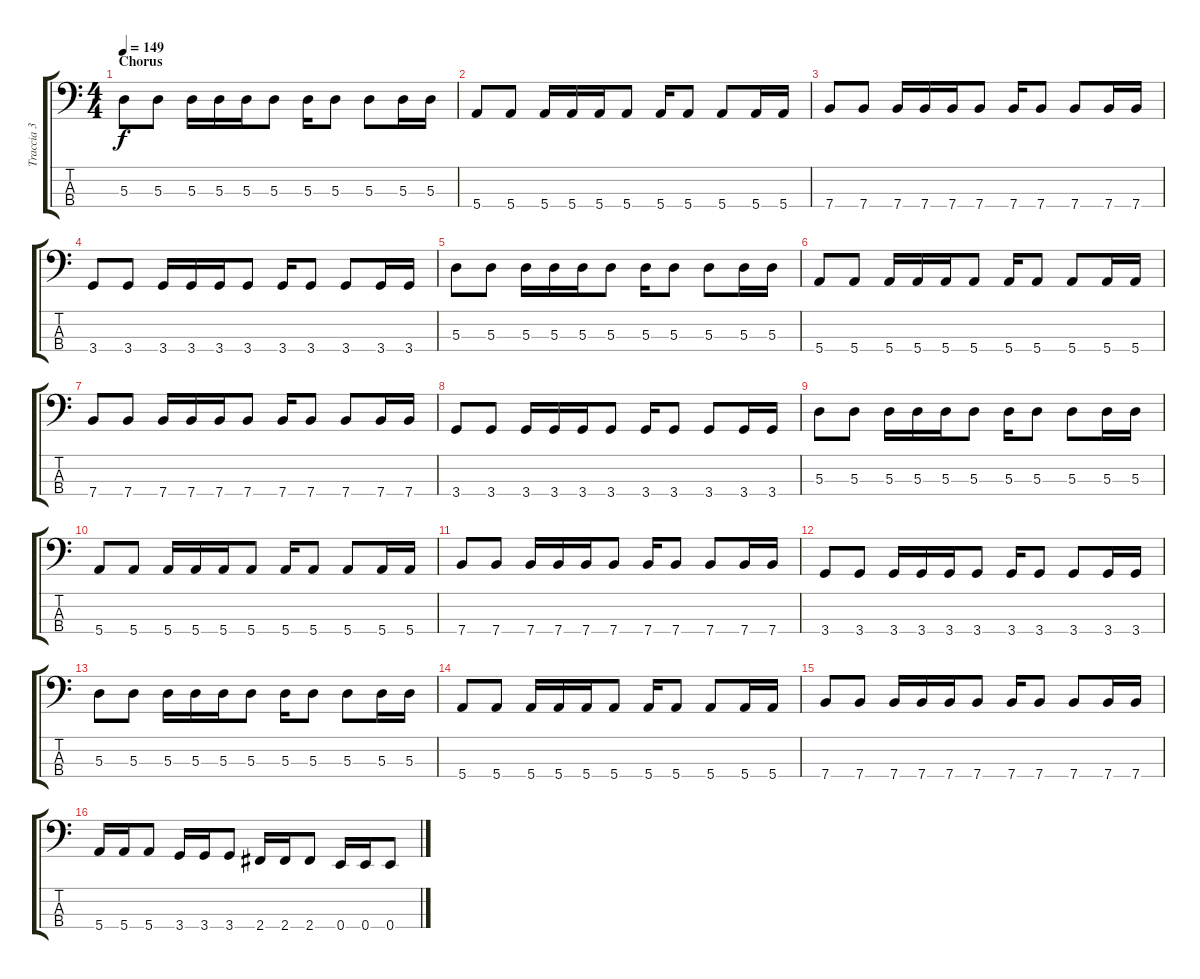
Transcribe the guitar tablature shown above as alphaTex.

\track ("Traccia 3" "Traccia 3") {instrument electricbassfinger}
\staff {score tabs}
\tuning (G2 D2 A1 E1) {hide}
\ts (4 4)
\section ("" "Chorus")
\tempo 149
\clef f4
\ks c
5.3.8{dy f} 5.3.8 5.3.16 5.3.16 5.3.16 5.3.8 5.3.16 5.3.8 5.3.8 5.3.16 5.3.16 |
5.4.8 5.4.8 5.4.16 5.4.16 5.4.16 5.4.8 5.4.16 5.4.8 5.4.8 5.4.16 5.4.16 |
7.4.8 7.4.8 7.4.16 7.4.16 7.4.16 7.4.8 7.4.16 7.4.8 7.4.8 7.4.16 7.4.16 |
3.4.8 3.4.8 3.4.16 3.4.16 3.4.16 3.4.8 3.4.16 3.4.8 3.4.8 3.4.16 3.4.16 |
5.3.8 5.3.8 5.3.16 5.3.16 5.3.16 5.3.8 5.3.16 5.3.8 5.3.8 5.3.16 5.3.16 |
5.4.8 5.4.8 5.4.16 5.4.16 5.4.16 5.4.8 5.4.16 5.4.8 5.4.8 5.4.16 5.4.16 |
7.4.8 7.4.8 7.4.16 7.4.16 7.4.16 7.4.8 7.4.16 7.4.8 7.4.8 7.4.16 7.4.16 |
3.4.8 3.4.8 3.4.16 3.4.16 3.4.16 3.4.8 3.4.16 3.4.8 3.4.8 3.4.16 3.4.16 |
5.3.8 5.3.8 5.3.16 5.3.16 5.3.16 5.3.8 5.3.16 5.3.8 5.3.8 5.3.16 5.3.16 |
5.4.8 5.4.8 5.4.16 5.4.16 5.4.16 5.4.8 5.4.16 5.4.8 5.4.8 5.4.16 5.4.16 |
7.4.8 7.4.8 7.4.16 7.4.16 7.4.16 7.4.8 7.4.16 7.4.8 7.4.8 7.4.16 7.4.16 |
3.4.8 3.4.8 3.4.16 3.4.16 3.4.16 3.4.8 3.4.16 3.4.8 3.4.8 3.4.16 3.4.16 |
5.3.8 5.3.8 5.3.16 5.3.16 5.3.16 5.3.8 5.3.16 5.3.8 5.3.8 5.3.16 5.3.16 |
5.4.8 5.4.8 5.4.16 5.4.16 5.4.16 5.4.8 5.4.16 5.4.8 5.4.8 5.4.16 5.4.16 |
7.4.8 7.4.8 7.4.16 7.4.16 7.4.16 7.4.8 7.4.16 7.4.8 7.4.8 7.4.16 7.4.16 |
5.4.16 5.4.16 5.4.8 3.4.16 3.4.16 3.4.8 2.4.16 2.4.16 2.4.8 0.4.16 0.4.16 0.4.8
